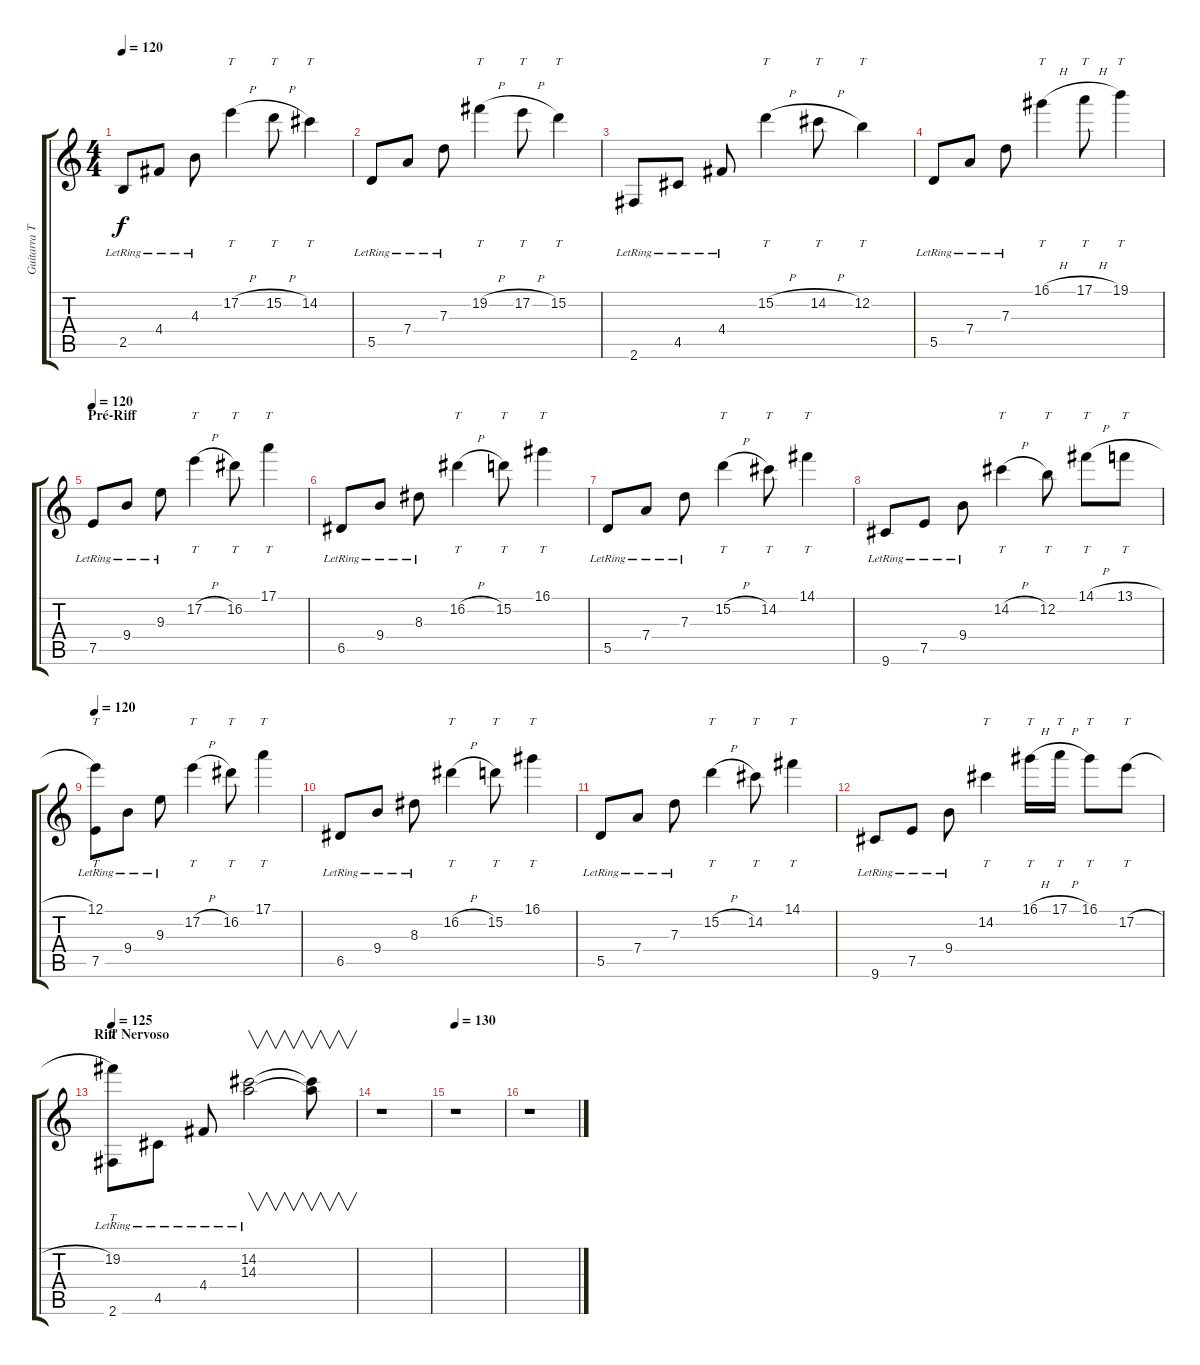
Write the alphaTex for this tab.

\track ("Guitarra Tapping" "Guitarra T") {instrument electricguitarclean}
\staff {score tabs}
\tuning (E4 B3 G3 D3 A2 E2) {hide}
\ts (4 4)
\tempo 120
\clef g2
\ks c
2.5{lr}.8{dy f} 4.4{lr}.8 4.3{lr}.8 17.2{h}.4{tt} 15.2{h}.8{tt} 14.2.4{tt} |
5.5{lr}.8 7.4{lr}.8 7.3{lr}.8 19.2{h}.4{tt} 17.2{h}.8{tt} 15.2.4{tt} |
2.6{lr}.8 4.5{lr}.8 4.4{lr}.8 15.2{h}.4{tt} 14.2{h}.8{tt} 12.2.4{tt} |
5.5{lr}.8 7.4{lr}.8 7.3{lr}.8 16.1{h}.4{tt} 17.1{h}.8{tt} 19.1.4{tt} |
\section ("" "Pré-Riff")
\tempo 120
7.5{lr}.8 9.4{lr}.8 9.3{lr}.8 17.2{h}.4{tt} 16.2.8{tt} 17.1.4{tt} |
6.5{lr}.8 9.4{lr}.8 8.3{lr}.8 16.2{h}.4{tt} 15.2.8{tt} 16.1.4{tt} |
5.5{lr}.8 7.4{lr}.8 7.3{lr}.8 15.2{h}.4{tt} 14.2.8{tt} 14.1.4{tt} |
9.6{lr}.8 7.5{lr}.8 9.4{lr}.8 14.2{h}.4{tt} 12.2.8{tt} 14.1{h}.8{tt} 13.1{h}.8{tt} |
\tempo 120
(12.1{lr} 7.5{lr}).8{tt} 9.4{lr}.8 9.3{lr}.8 17.2{h}.4{tt} 16.2.8{tt} 17.1.4{tt} |
6.5{lr}.8 9.4{lr}.8 8.3{lr}.8 16.2{h}.4{tt} 15.2.8{tt} 16.1.4{tt} |
5.5{lr}.8 7.4{lr}.8 7.3{lr}.8 15.2{h}.4{tt} 14.2.8{tt} 14.1.4{tt} |
9.6{lr}.8 7.5{lr}.8 9.4{lr}.8 14.2.4{tt} 16.1{h}.16{tt} 17.1{h}.16{tt} 16.1.8{tt} 17.2{h}.8{tt} |
\section ("" "Riff Nervoso")
\tempo 125
(19.2{lr} 2.6{lr}).8{tt} 4.5{lr}.8 4.4{lr}.8 (14.2{lr} 14.3{lr}).2{v} (14.2{t} 14.3{t}).8{v} |
r.1 |
\tempo 130
r.1 |
r.1
